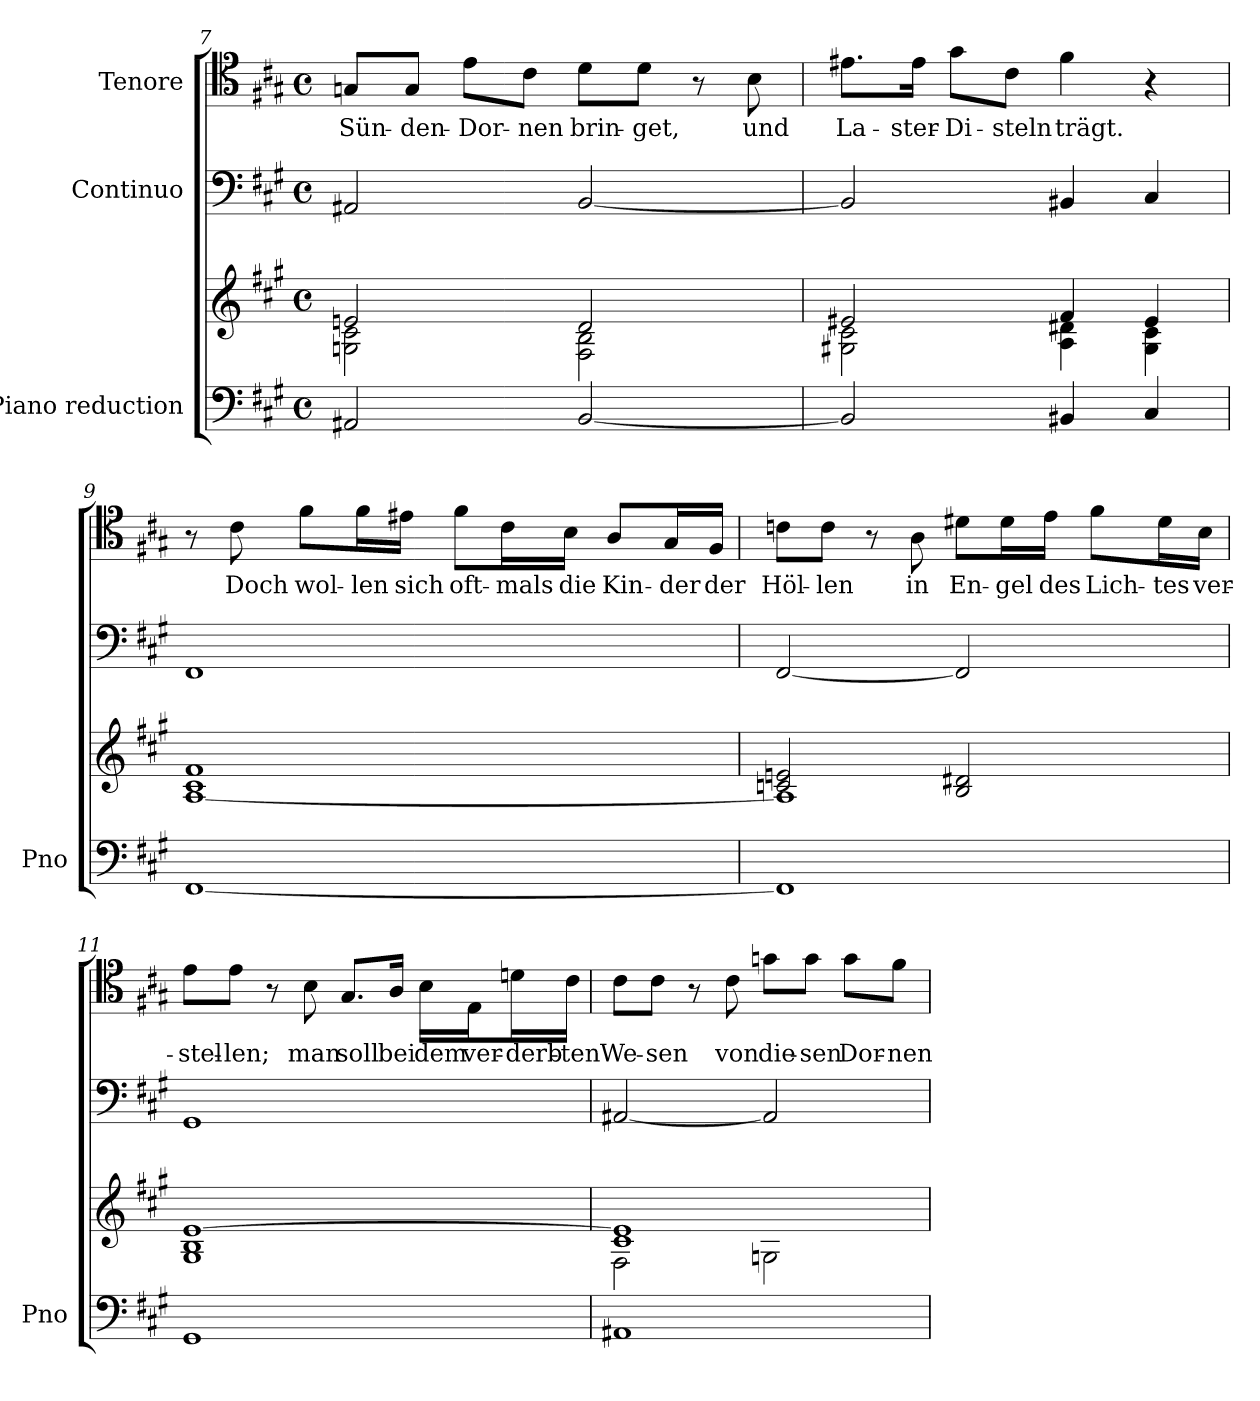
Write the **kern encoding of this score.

**kern	**kern	**kern	**kern	**text
*part3	*part3	*part2	*part1	*part1
*staff4	*staff3	*staff2	*staff1	*staff1
*I"Piano reduction	*	*I"Continuo	*I"Tenore	*
*I'Pno	*	*	*	*
*clefF4	*clefG2	*clefF4	*clefC4	*
*k[f#c#g#]	*k[f#c#g#]	*k[f#c#g#]	*k[f#c#g#]	*
*M4/4	*M4/4	*M4/4	*M4/4	*
*met(c)	*met(c)	*met(c)	*met(c)	*
=7	=7	=7	=7	=7
*	*^	*	*	*
!	!	!	!	!	!LO:LY:b
2AA#X/	2en/	2Gn\ 2c#\	2AA#X/	8Gn/L	Sün-
!	!	!	!	!	!LO:LY:b
.	.	.	.	8G/J	-den-
!	!	!	!	!	!LO:LY:b
.	.	.	.	8e\L	-Dor-
!	!	!	!	!	!LO:LY:b
.	.	.	.	8c#\J	-nen
!	!	!	!	!	!LO:LY:b
[2BB/	2d/	2F#\ 2B\	[2BB/	8d\L	brin-
!	!	!	!	!	!LO:LY:b
.	.	.	.	8d\J	-get,
.	.	.	.	8r	.
!	!	!	!	!	!LO:LY:b
.	.	.	.	8B\	und
!!LO:LB:g=z
=8	=8	=8	=8	=8	=8
!	!	!	!	!	!LO:LY:b
2BB/]	2e#X/	2G#X\ 2c#\	2BB/]	8.e#X\L	La-
!	!	!	!	!	!LO:LY:b
.	.	.	.	16e#\Jk	-ster-
!	!	!	!	!	!LO:LY:b
.	.	.	.	8g#\L	-Di-
!	!	!	!	!	!LO:LY:b
.	.	.	.	8c#\J	-steln
!	!	!	!	!	!LO:LY:b
4BB#X/	4f#/	4A\ 4d#X\	4BB#X/	4f#\	trägt.
4C#/	4e#/	4G#\ 4c#\	4C#/	4r	.
=9	=9	=9	=9	=9	=9
[1FF#	1c# 1f#	[1A	1FF#	8r	.
!	!	!	!	!	!LO:LY:b
.	.	.	.	8c#\	Doch
!	!	!	!	!	!LO:LY:b
.	.	.	.	8f#\L	wol-
!	!	!	!	!	!LO:LY:b
.	.	.	.	16f#\L	-len
!	!	!	!	!	!LO:LY:b
.	.	.	.	16e#X\JJ	sich
!	!	!	!	!	!LO:LY:b
.	.	.	.	8f#\L	oft-
!	!	!	!	!	!LO:LY:b
.	.	.	.	16c#\L	-mals
!	!	!	!	!	!LO:LY:b
.	.	.	.	16B\JJ	die
!	!	!	!	!	!LO:LY:b
.	.	.	.	8A/L	Kin-
!	!	!	!	!	!LO:LY:b
.	.	.	.	16G#/L	-der
!	!	!	!	!	!LO:LY:b
.	.	.	.	16F#/JJ	der
=10	=10	=10	=10	=10	=10
!	!	!	!	!	!LO:LY:b
1FF#]	2cn/ 2en/	1A]	[2FF#/	8cn\L	Höl-
!	!	!	!	!	!LO:LY:b
.	.	.	.	8c\J	-len
.	.	.	.	8r	.
!	!	!	!	!	!LO:LY:b
.	.	.	.	8A\	in
!	!	!	!	!	!LO:LY:b
.	2B/ 2d#X/	.	2FF#/]	8d#X\L	En-
!	!	!	!	!	!LO:LY:b
.	.	.	.	16d#\L	-gel
!	!	!	!	!	!LO:LY:b
.	.	.	.	16e\JJ	des
!	!	!	!	!	!LO:LY:b
.	.	.	.	8f#\L	Lich-
!	!	!	!	!	!LO:LY:b
.	.	.	.	16d#\L	-tes
!	!	!	!	!	!LO:LY:b
.	.	.	.	16B\JJ	ver-
!!LO:PB:g=z
=11	=11	=11	=11	=11	=11
!	!	!	!	!	!LO:LY:b
1GG#	[1e	1G# 1B	1GG#	8e\L	-stel-
!	!	!	!	!	!LO:LY:b
.	.	.	.	8e\J	-len;
.	.	.	.	8r	.
!	!	!	!	!	!LO:LY:b
.	.	.	.	8B\	man
!	!	!	!	!	!LO:LY:b
.	.	.	.	8.G#/L	soll
!	!	!	!	!	!LO:LY:b
.	.	.	.	16A/Jk	bei
!	!	!	!	!	!LO:LY:b
.	.	.	.	16B\LL	dem
!	!	!	!	!	!LO:LY:b
.	.	.	.	16E\J	ver-
!	!	!	!	!	!LO:LY:b
.	.	.	.	16dn\L	-derb-
!	!	!	!	!	!LO:LY:b
.	.	.	.	16c#\JJ	-ten
=12	=12	=12	=12	=12	=12
!	!	!	!	!	!LO:LY:b
1AA#X	1c# 1e]	2F#\	[2AA#X/	8c#\L	We-
!	!	!	!	!	!LO:LY:b
.	.	.	.	8c#\J	-sen
.	.	.	.	8r	.
!	!	!	!	!	!LO:LY:b
.	.	.	.	8c#\	von
!	!	!	!	!	!LO:LY:b
.	.	2Gn\	2AA#/]	8gn\L	die-
!	!	!	!	!	!LO:LY:b
.	.	.	.	8g\J	-sen
!	!	!	!	!	!LO:LY:b
.	.	.	.	8g\L	Dor-
!	!	!	!	!	!LO:LY:b
.	.	.	.	8f#\J	-nen
*	*v	*v	*	*	*
=	=	=	=	=
*-	*-	*-	*-	*-
